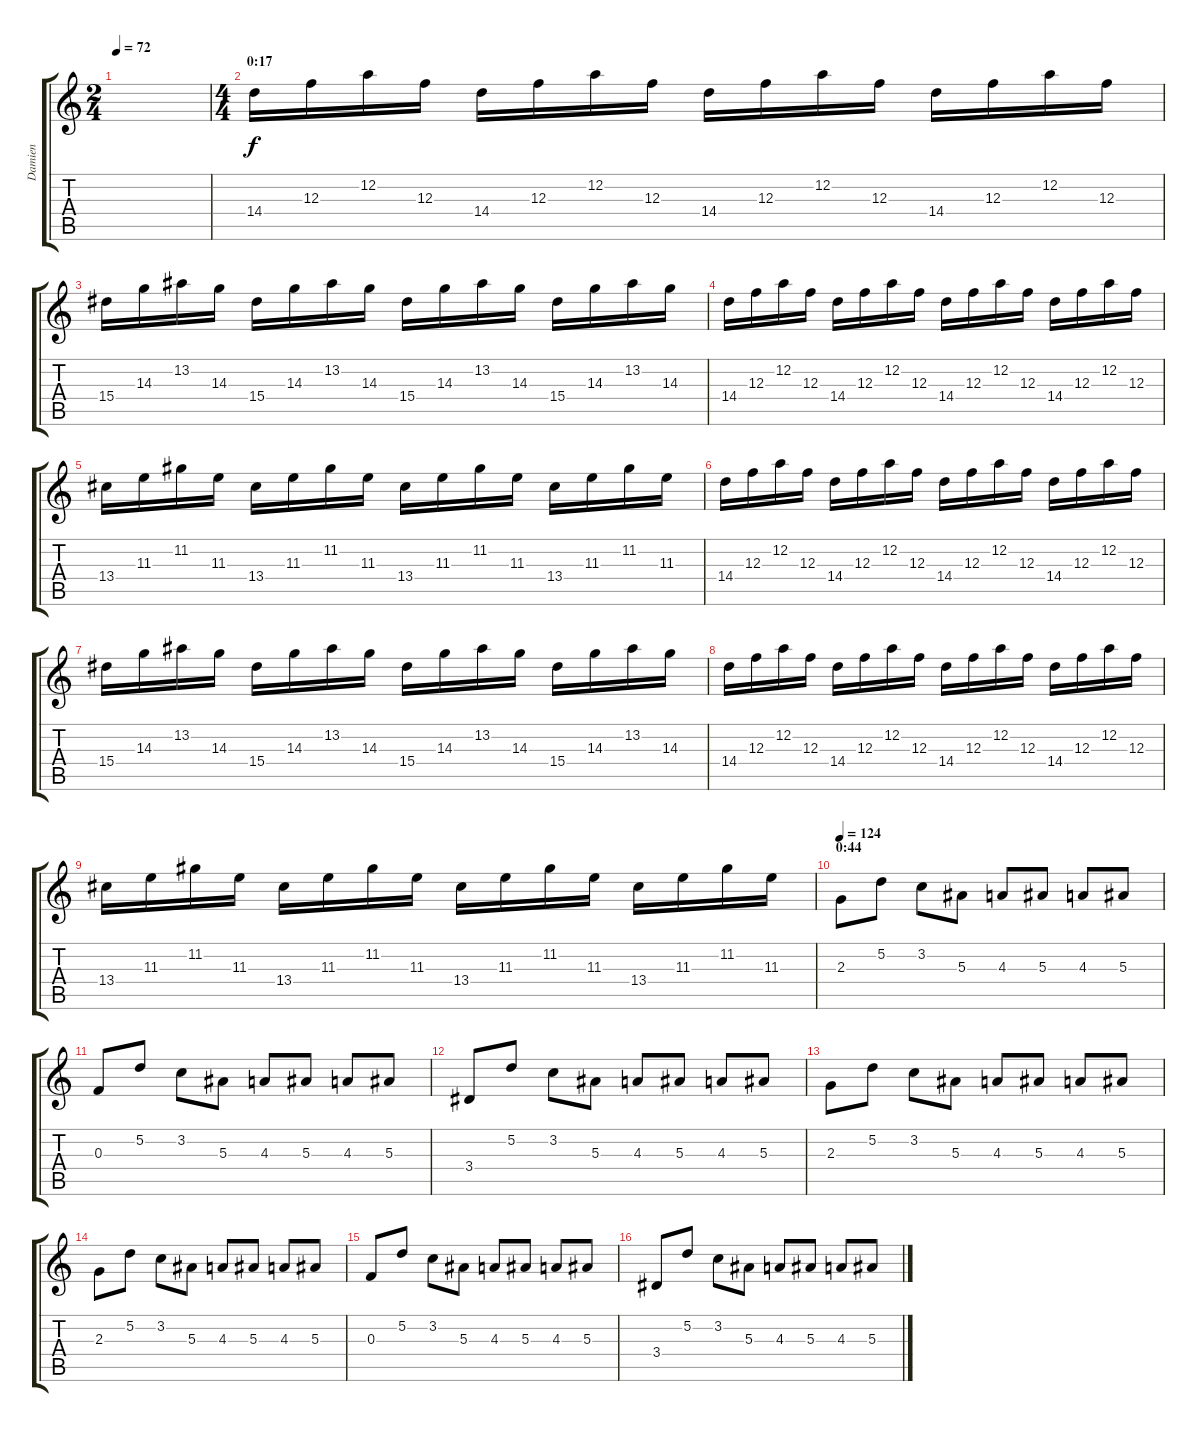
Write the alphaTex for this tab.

\track ("Damien" "Damien") {instrument harpsichord}
\staff {score tabs}
\tuning (D5 A4 F4 C4 G3 D3) {hide}
\ts (2 4)
\tempo 72
\clef g2
\ks c
|
\ts (4 4)
\section ("" "0:17")
14.4.16 12.3.16 12.2.16 12.3.16 14.4.16 12.3.16 12.2.16 12.3.16 14.4.16 12.3.16 12.2.16 12.3.16 14.4.16 12.3.16 12.2.16 12.3.16 |
15.4.16 14.3.16 13.2.16 14.3.16 15.4.16 14.3.16 13.2.16 14.3.16 15.4.16 14.3.16 13.2.16 14.3.16 15.4.16 14.3.16 13.2.16 14.3.16 |
14.4.16 12.3.16 12.2.16 12.3.16 14.4.16 12.3.16 12.2.16 12.3.16 14.4.16 12.3.16 12.2.16 12.3.16 14.4.16 12.3.16 12.2.16 12.3.16 |
13.4.16 11.3.16 11.2.16 11.3.16 13.4.16 11.3.16 11.2.16 11.3.16 13.4.16 11.3.16 11.2.16 11.3.16 13.4.16 11.3.16 11.2.16 11.3.16 |
14.4.16 12.3.16 12.2.16 12.3.16 14.4.16 12.3.16 12.2.16 12.3.16 14.4.16 12.3.16 12.2.16 12.3.16 14.4.16 12.3.16 12.2.16 12.3.16 |
15.4.16 14.3.16 13.2.16 14.3.16 15.4.16 14.3.16 13.2.16 14.3.16 15.4.16 14.3.16 13.2.16 14.3.16 15.4.16 14.3.16 13.2.16 14.3.16 |
14.4.16 12.3.16 12.2.16 12.3.16 14.4.16 12.3.16 12.2.16 12.3.16 14.4.16 12.3.16 12.2.16 12.3.16 14.4.16 12.3.16 12.2.16 12.3.16 |
13.4.16 11.3.16 11.2.16 11.3.16 13.4.16 11.3.16 11.2.16 11.3.16 13.4.16 11.3.16 11.2.16 11.3.16 13.4.16 11.3.16 11.2.16 11.3.16 |
\section ("" "0:44")
\tempo 124
2.3.8 5.2.8 3.2.8 5.3.8 4.3.8 5.3.8 4.3.8 5.3.8 |
0.3.8 5.2.8 3.2.8 5.3.8 4.3.8 5.3.8 4.3.8 5.3.8 |
3.4.8 5.2.8 3.2.8 5.3.8 4.3.8 5.3.8 4.3.8 5.3.8 |
2.3.8 5.2.8 3.2.8 5.3.8 4.3.8 5.3.8 4.3.8 5.3.8 |
2.3.8 5.2.8 3.2.8 5.3.8 4.3.8 5.3.8 4.3.8 5.3.8 |
0.3.8 5.2.8 3.2.8 5.3.8 4.3.8 5.3.8 4.3.8 5.3.8 |
3.4.8 5.2.8 3.2.8 5.3.8 4.3.8 5.3.8 4.3.8 5.3.8
